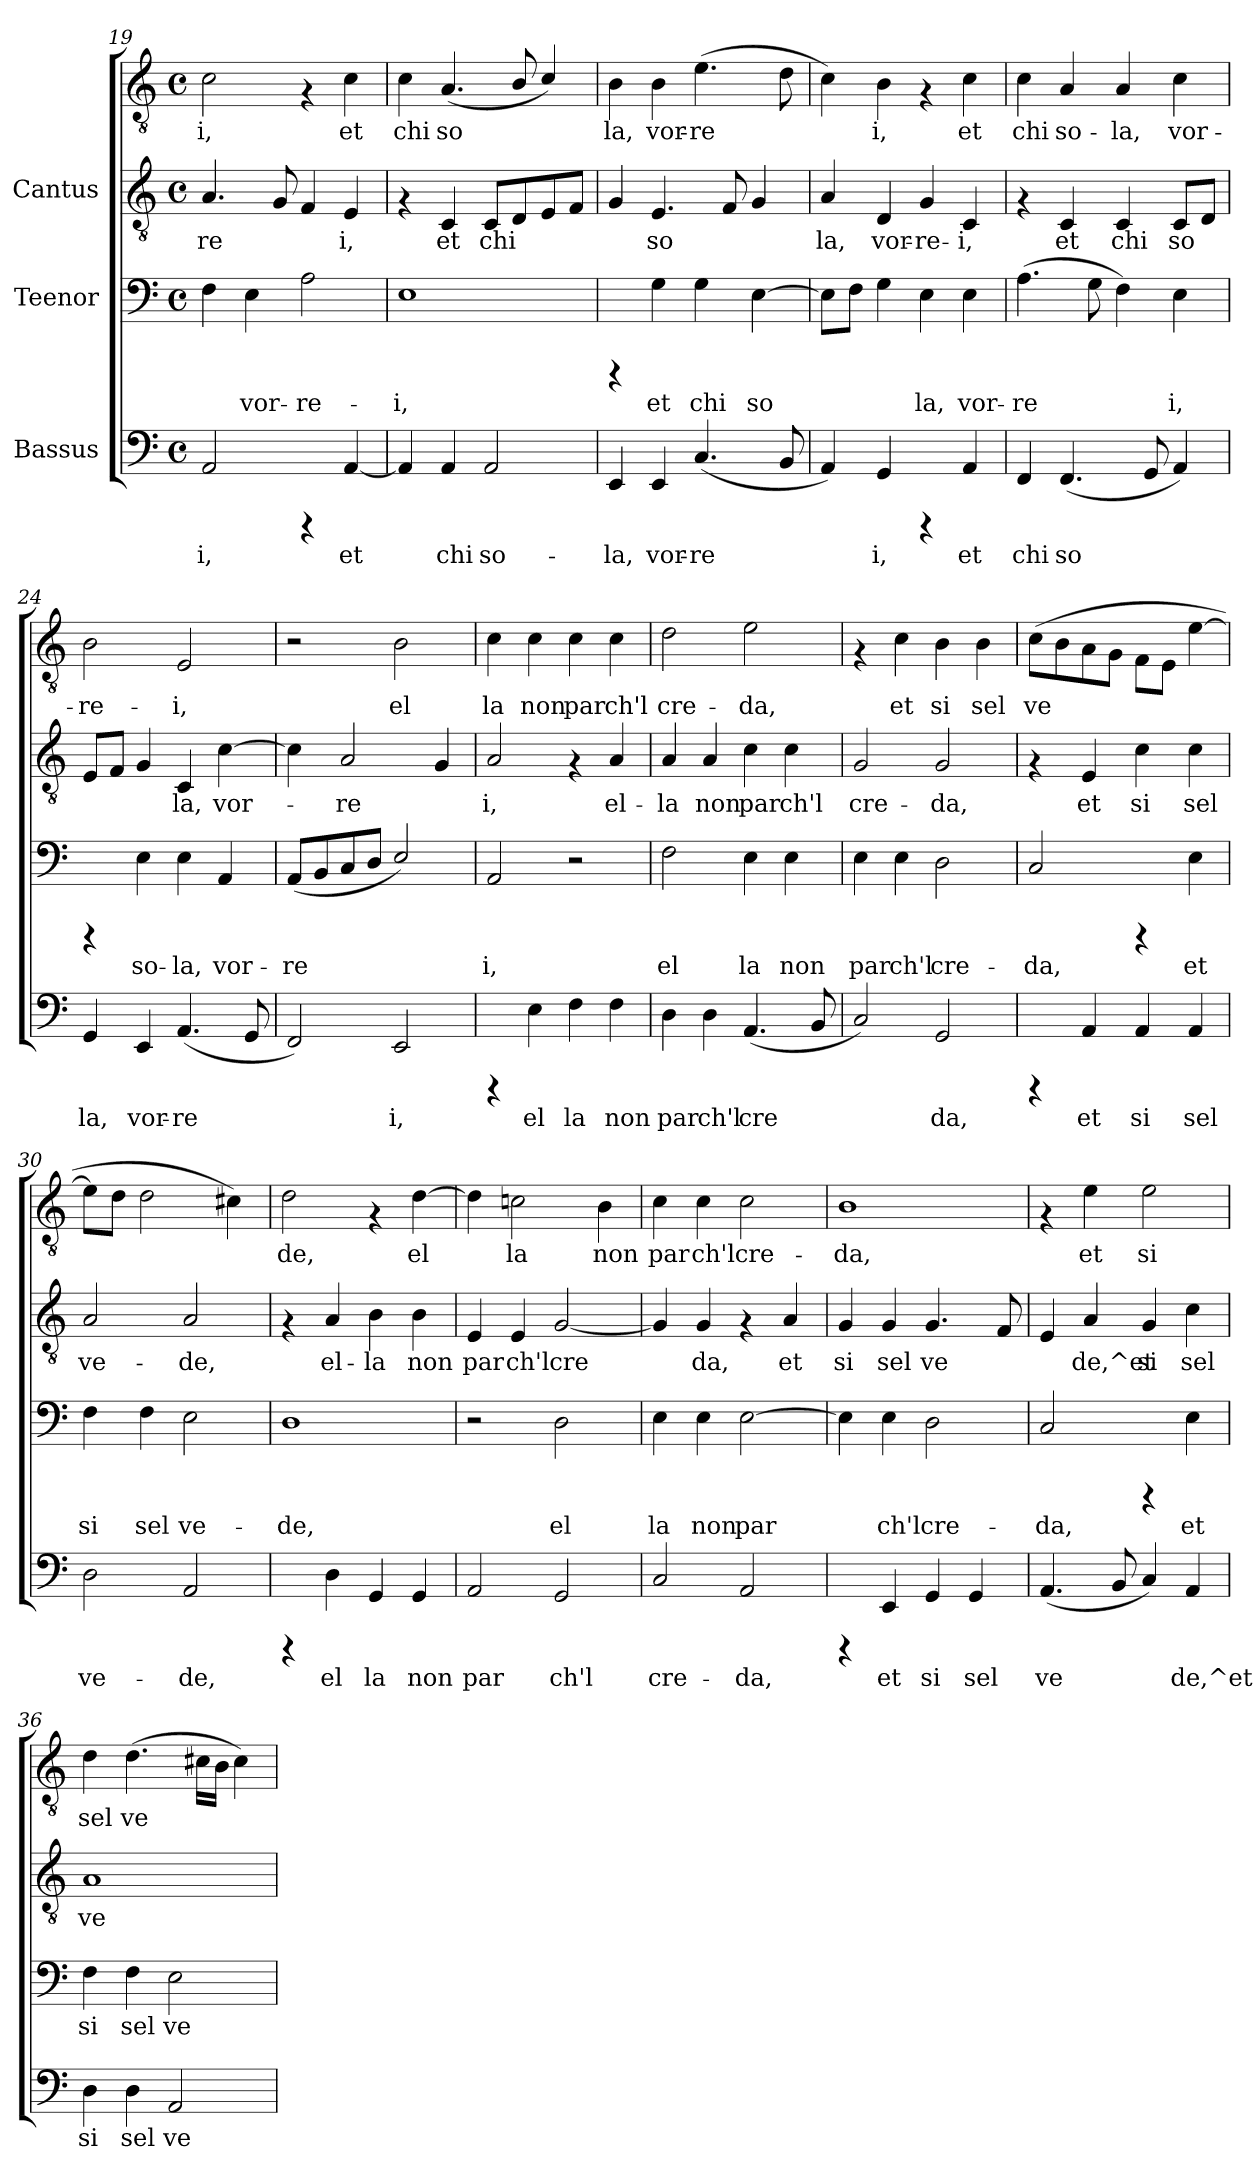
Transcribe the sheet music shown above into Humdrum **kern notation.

**kern	**text	**kern	**text	**kern	**text	**kern	**text
*part3	*part3	*part2	*part2	*part1	*part1	*part1	*part1
*staff4	*staff4	*staff3	*staff3	*staff2	*staff2	*staff1	*staff1
*I"Bassus	*	*I"Teenor	*	*I"Cantus	*	*	*
*clefF4	*	*clefF4	*	*clefGv2	*	*clefGv2	*
*M4/4	*	*M4/4	*	*M4/4	*	*M4/4	*
*met(c)	*	*met(c)	*	*met(c)	*	*met(c)	*
=19	=19	=19	=19	=19	=19	=19	=19
!	!LO:LY:b:cj	!	!LO:LY:b:cj	!	!LO:LY:b:cj	!	!LO:LY:b:cj
2AA/	-i,	4F\	.	4.A/	re-	2c\	-i,
!	!	!	!LO:LY:b:cj	!	!	!	!
.	.	4E\	vor-	.	.	.	.
!	!	!	!	!	!LO:LY:b:cj	!	!
.	.	.	.	8G/	-	.	.
!	!	!	!LO:LY:b:cj	!	!LO:LY:b:cj	!	!
4rCCC	.	2A\	-re-	4F/	.	4rF	.
!	!LO:LY:b:cj	!	!	!	!LO:LY:b:cj	!	!LO:LY:b:cj
[<4AA/	et	.	.	4E/	i,	4c\	et
!!LO:LB:g=z
=20	=20	=20	=20	=20	=20	=20	=20
!	!LO:LY:b:cj	!	!LO:LY:b:cj	!	!	!	!LO:LY:b:cj
4AA/]	.	1E	-i,	4rF	.	4c\	chi
!	!LO:LY:b:cj	!	!	!	!LO:LY:b:cj	!	!LO:LY:b:cj
4AA/	chi	.	.	4C/	-et	(<4.A/	so-
!	!LO:LY:b:cj	!	!	!	!LO:LY:b:cj	!	!
2AA/	so-	.	.	8C/L	chi	.	.
!	!	!	!	!	!LO:LY:b:cj	!	!LO:LY:b:cj
.	.	.	.	8D/	.	8B/	--
!	!	!	!	!	!LO:LY:b:cj	!	!LO:LY:b:cj
.	.	.	.	8E/	.	4c/)	--
!	!	!	!	!	!LO:LY:b:cj	!	!
.	.	.	.	8F/J	.	.	.
=21	=21	=21	=21	=21	=21	=21	=21
!	!LO:LY:b:cj	!	!	!	!LO:LY:b:cj	!	!LO:LY:b:cj
4EE/	-la,	4rCCC	.	4G/	-	4B\	la,
!	!LO:LY:b:cj	!	!LO:LY:b:cj	!	!LO:LY:b:cj	!	!LO:LY:b:cj
4EE/	vor-	4G\	et	4.E/	so-	4B\	vor-
!	!LO:LY:b:cj	!	!LO:LY:b:cj	!	!	!	!LO:LY:b:cj
(<4.C/	-re-	4G\	chi	.	.	(>4.e\	-re-
!	!	!	!	!	!LO:LY:b:cj	!	!
.	.	.	.	8F/	--	.	.
!	!	!	!LO:LY:b:cj	!	!LO:LY:b:cj	!	!
.	.	[>4E\	so-	4G/	--	.	.
!	!LO:LY:b:cj	!	!	!	!	!	!LO:LY:b:cj
8BB/	--	.	.	.	.	8d\	--
=22	=22	=22	=22	=22	=22	=22	=22
!	!LO:LY:b:cj	!	!LO:LY:b:cj	!	!LO:LY:b:cj	!	!LO:LY:b:cj
4AA/)	-	8E\L]	-	4A/	la,	4c\)	-
!	!	!	!LO:LY:b:cj	!	!	!	!
.	.	8F\J	.	.	.	.	.
!	!LO:LY:b:cj	!	!LO:LY:b:cj	!	!LO:LY:b:cj	!	!LO:LY:b:cj
4GG/	i,	4G\	.	4D/	vor-	4B\	i,
!	!	!	!LO:LY:b:cj	!	!LO:LY:b:cj	!	!
4rCCC	.	4E\	la,	4G/	-re-	4rF	.
!	!LO:LY:b:cj	!	!LO:LY:b:cj	!	!LO:LY:b:cj	!	!LO:LY:b:cj
4AA/	et	4E\	vor-	4C/	-i,	4c\	et
=23	=23	=23	=23	=23	=23	=23	=23
!	!LO:LY:b:cj	!	!LO:LY:b:cj	!	!	!	!LO:LY:b:cj
4FF/	chi	(>4.A\	-re-	4rF	.	4c\	chi
!	!LO:LY:b:cj	!	!	!	!LO:LY:b:cj	!	!LO:LY:b:cj
(<4.FF/	so-	.	.	4C/	-et	4A/	so-
!	!	!	!LO:LY:b:cj	!	!	!	!
.	.	8G\	-	.	.	.	.
!	!	!	!LO:LY:b:cj	!	!LO:LY:b:cj	!	!LO:LY:b:cj
.	.	4F\)	.	4C/	chi	4A/	-la,
!	!LO:LY:b:cj	!	!	!	!	!	!
8GG/	--	.	.	.	.	.	.
!	!LO:LY:b:cj	!	!LO:LY:b:cj	!	!LO:LY:b:cj	!	!LO:LY:b:cj
4AA/)	--	4E\	i,	8C/L	so-	4c\	vor-
!	!	!	!	!	!LO:LY:b:cj	!	!
.	.	.	.	8D/J	--	.	.
!!LO:LB:g=z
=24	=24	=24	=24	=24	=24	=24	=24
!	!LO:LY:b:cj	!	!	!	!LO:LY:b:cj	!	!LO:LY:b:cj
4GG/	-la,	4rCCC	.	8E/L	.	2B\	-re-
!	!	!	!	!	!LO:LY:b:cj	!	!
.	.	.	.	8F/J	.	.	.
!	!LO:LY:b:cj	!	!LO:LY:b:cj	!	!LO:LY:b:cj	!	!
4EE/	vor-	4E\	so-	4G/	.	.	.
!	!LO:LY:b:cj	!	!LO:LY:b:cj	!	!LO:LY:b:cj	!	!LO:LY:b:cj
(<4.AA/	-re-	4E\	-la,	4C/	la,	2E/	-i,
!	!	!	!LO:LY:b:cj	!	!LO:LY:b:cj	!	!
.	.	4AA/	vor-	[>4c\	vor-	.	.
!	!LO:LY:b:cj	!	!	!	!	!	!
8GG/	--	.	.	.	.	.	.
=25	=25	=25	=25	=25	=25	=25	=25
!	!LO:LY:b:cj	!	!LO:LY:b:cj	!	!LO:LY:b:cj	!	!
2FF/)	-	(<8AA/L	-re-	4c\]	.	2r	.
!	!	!	!LO:LY:b:cj	!	!	!	!
.	.	8BB/	--	.	.	.	.
!	!	!	!LO:LY:b:cj	!	!LO:LY:b:cj	!	!
.	.	8C/	--	2A/	re-	.	.
!	!	!	!LO:LY:b:cj	!	!	!	!
.	.	8D/J	--	.	.	.	.
!	!LO:LY:b:cj	!	!LO:LY:b:cj	!	!	!	!LO:LY:b:cj
2EE/	i,	2E/)	--	.	.	2B\	-el
!	!	!	!	!	!LO:LY:b:cj	!	!
.	.	.	.	4G/	--	.	.
=26	=26	=26	=26	=26	=26	=26	=26
!	!	!	!LO:LY:b:cj	!	!LO:LY:b:cj	!	!LO:LY:b:cj
4rCCC	.	2AA/	-i,	2A/	i,	4c\	-la
!	!LO:LY:b:cj	!	!	!	!	!	!LO:LY:b:cj
4E\	el	.	.	.	.	4c\	non
!	!LO:LY:b:cj	!	!	!	!	!	!LO:LY:b:cj
4F\	la	2r	.	4rF	.	4c\	par
!	!LO:LY:b:cj	!	!	!	!LO:LY:b:cj	!	!LO:LY:b:cj
4F\	non	.	.	4A/	el-	4c\	ch'l
=27	=27	=27	=27	=27	=27	=27	=27
!	!LO:LY:b:cj	!	!LO:LY:b:cj	!	!LO:LY:b:cj	!	!LO:LY:b:cj
4D\	par	2F\	el	4A/	la	2d\	-cre-
!	!LO:LY:b:cj	!	!	!	!LO:LY:b:cj	!	!
4D\	ch'l	.	.	4A/	non	.	.
!	!LO:LY:b:cj	!	!LO:LY:b:cj	!	!LO:LY:b:cj	!	!LO:LY:b:cj
(<4.AA/	cre-	4E\	la	4c\	par	2e\	-da,
!	!	!	!LO:LY:b:cj	!	!LO:LY:b:cj	!	!
.	.	4E\	non	4c\	ch'l	.	.
!	!LO:LY:b:cj	!	!	!	!	!	!
8BB/	--	.	.	.	.	.	.
=28	=28	=28	=28	=28	=28	=28	=28
!	!LO:LY:b:cj	!	!LO:LY:b:cj	!	!LO:LY:b:cj	!	!
2C/)	-	4E\	par	2G/	cre-	4rF	.
!	!	!	!LO:LY:b:cj	!	!	!	!LO:LY:b:cj
.	.	4E\	ch'l	.	.	4c\	et
!	!LO:LY:b:cj	!	!LO:LY:b:cj	!	!LO:LY:b:cj	!	!LO:LY:b:cj
2GG/	da,	2D\	cre-	2G/	-da,	4B\	si
!	!	!	!	!	!	!	!LO:LY:b:cj
.	.	.	.	.	.	4B\	sel
!!LO:PB:g=z
=29	=29	=29	=29	=29	=29	=29	=29
!	!	!	!LO:LY:b:cj	!	!	!	!LO:LY:b:cj
4rCCC	.	2C/	-da,	4rF	.	(>8c\L	ve-
!	!	!	!	!	!	!	!LO:LY:b:cj
.	.	.	.	.	.	8B\	--
!	!LO:LY:b:cj	!	!	!	!LO:LY:b:cj	!	!LO:LY:b:cj
4AA/	et	.	.	4E/	-et	8A\	--
!	!	!	!	!	!	!	!LO:LY:b:cj
.	.	.	.	.	.	8G\J	--
!	!LO:LY:b:cj	!	!	!	!LO:LY:b:cj	!	!LO:LY:b:cj
4AA/	si	4rCCC	.	4c\	si	8F\L	--
!	!	!	!	!	!	!	!LO:LY:b:cj
.	.	.	.	.	.	8E\J	--
!	!LO:LY:b:cj	!	!LO:LY:b:cj	!	!LO:LY:b:cj	!	!LO:LY:b:cj
4AA/	sel	4E\	et	4c\	sel	[>4e\	--
=30	=30	=30	=30	=30	=30	=30	=30
!	!LO:LY:b:cj	!	!LO:LY:b:cj	!	!LO:LY:b:cj	!	!
2D\	ve-	4F\	si	2A/	ve-	8e\L]	.
.	.	.	.	.	.	8d\J	.
!	!	!	!LO:LY:b:cj	!	!	!	!
.	.	4F\	sel	.	.	2d\	.
!	!LO:LY:b:cj	!	!LO:LY:b:cj	!	!LO:LY:b:cj	!	!
2AA/	-de,	2E\	ve-	2A/	-de,	.	.
.	.	.	.	.	.	4c#X\)	.
=31	=31	=31	=31	=31	=31	=31	=31
!	!	!	!LO:LY:b:cj	!	!	!	!LO:LY:b:cj
4rCCC	.	1D	-de,	4rF	.	2d\	de,
!	!LO:LY:b:cj	!	!	!	!LO:LY:b:cj	!	!
4D\	el	.	.	4A/	el-	.	.
!	!LO:LY:b:cj	!	!	!	!LO:LY:b:cj	!	!
4GG/	la	.	.	4B\	-la	4rF	.
!	!LO:LY:b:cj	!	!	!	!LO:LY:b:cj	!	!LO:LY:b:cj
4GG/	non	.	.	4B\	non	[>4d\	el
=32	=32	=32	=32	=32	=32	=32	=32
!	!LO:LY:b:cj	!	!	!	!LO:LY:b:cj	!	!LO:LY:b:cj
2AA/	par	2r	.	4E/	par	4d\]	.
!	!	!	!	!	!LO:LY:b:cj	!	!LO:LY:b:cj
.	.	.	.	4E/	ch'l	2cn\	la
!	!LO:LY:b:cj	!	!LO:LY:b:cj	!	!LO:LY:b:cj	!	!
2GG/	ch'l	2D\	el	[<2G/	cre-	.	.
!	!	!	!	!	!	!	!LO:LY:b:cj
.	.	.	.	.	.	4B\	non
=33	=33	=33	=33	=33	=33	=33	=33
!	!LO:LY:b:cj	!	!LO:LY:b:cj	!	!LO:LY:b:cj	!	!LO:LY:b:cj
2C/	cre-	4E\	la	4G/]	-	4c\	-par
!	!	!	!LO:LY:b:cj	!	!LO:LY:b:cj	!	!LO:LY:b:cj
.	.	4E\	non	4G/	da,	4c\	ch'l
!	!LO:LY:b:cj	!	!LO:LY:b:cj	!	!	!	!LO:LY:b:cj
2AA/	-da,	[>2E\	par	4rF	.	2c\	cre-
!	!	!	!	!	!LO:LY:b:cj	!	!
.	.	.	.	4A/	et	.	.
!!LO:LB:g=z
=34	=34	=34	=34	=34	=34	=34	=34
!	!	!	!LO:LY:b:cj	!	!LO:LY:b:cj	!	!LO:LY:b:cj
4rCCC	.	4E\]	.	4G/	si	1B	da,
!	!LO:LY:b:cj	!	!LO:LY:b:cj	!	!LO:LY:b:cj	!	!
4EE/	et	4E\	ch'l	4G/	sel	.	.
!	!LO:LY:b:cj	!	!LO:LY:b:cj	!	!LO:LY:b:cj	!	!
4GG/	si	2D\	cre-	4.G/	ve-	.	.
!	!LO:LY:b:cj	!	!	!	!	!	!
4GG/	sel	.	.	.	.	.	.
!	!	!	!	!	!LO:LY:b:cj	!	!
.	.	.	.	8F/	--	.	.
=35	=35	=35	=35	=35	=35	=35	=35
!	!LO:LY:b:cj	!	!LO:LY:b:cj	!	!LO:LY:b:cj	!	!
(<4.AA/	ve-	2C/	-da,	4E/	.	4rF	.
!	!	!	!	!	!LO:LY:b:cj	!	!LO:LY:b:cj
.	.	.	.	4A/	de,^et	4e\	-et
!	!LO:LY:b:cj	!	!	!	!	!	!
8BB/	-	.	.	.	.	.	.
!	!LO:LY:b:cj	!	!	!	!LO:LY:b:cj	!	!LO:LY:b:cj
4C/)	.	4rCCC	.	4G/	si	2e\	si
!	!LO:LY:b:cj	!	!LO:LY:b:cj	!	!LO:LY:b:cj	!	!
4AA/	de,^et	4E\	et	4c\	sel	.	.
=36	=36	=36	=36	=36	=36	=36	=36
!	!LO:LY:b:cj	!	!LO:LY:b:cj	!	!LO:LY:b:cj	!	!LO:LY:b:cj
4D\	si	4F\	si	1A	-ve-	4d\	sel
!	!LO:LY:b:cj	!	!LO:LY:b:cj	!	!	!	!LO:LY:b:cj
4D\	sel	4F\	sel	.	.	(>4.d\	ve-
!	!LO:LY:b:cj	!	!LO:LY:b:cj	!	!	!	!
2AA/	ve-	2E\	ve-	.	.	.	.
!	!	!	!	!	!	!	!LO:LY:b:cj
.	.	.	.	.	.	16c#X\L	--
!	!	!	!	!	!	!	!LO:LY:b:cj
.	.	.	.	.	.	16B\J	--
!	!	!	!	!	!	!	!LO:LY:b:cj
.	.	.	.	.	.	4c#\)	--
=	=	=	=	=	=	=	=
*-	*-	*-	*-	*-	*-	*-	*-
